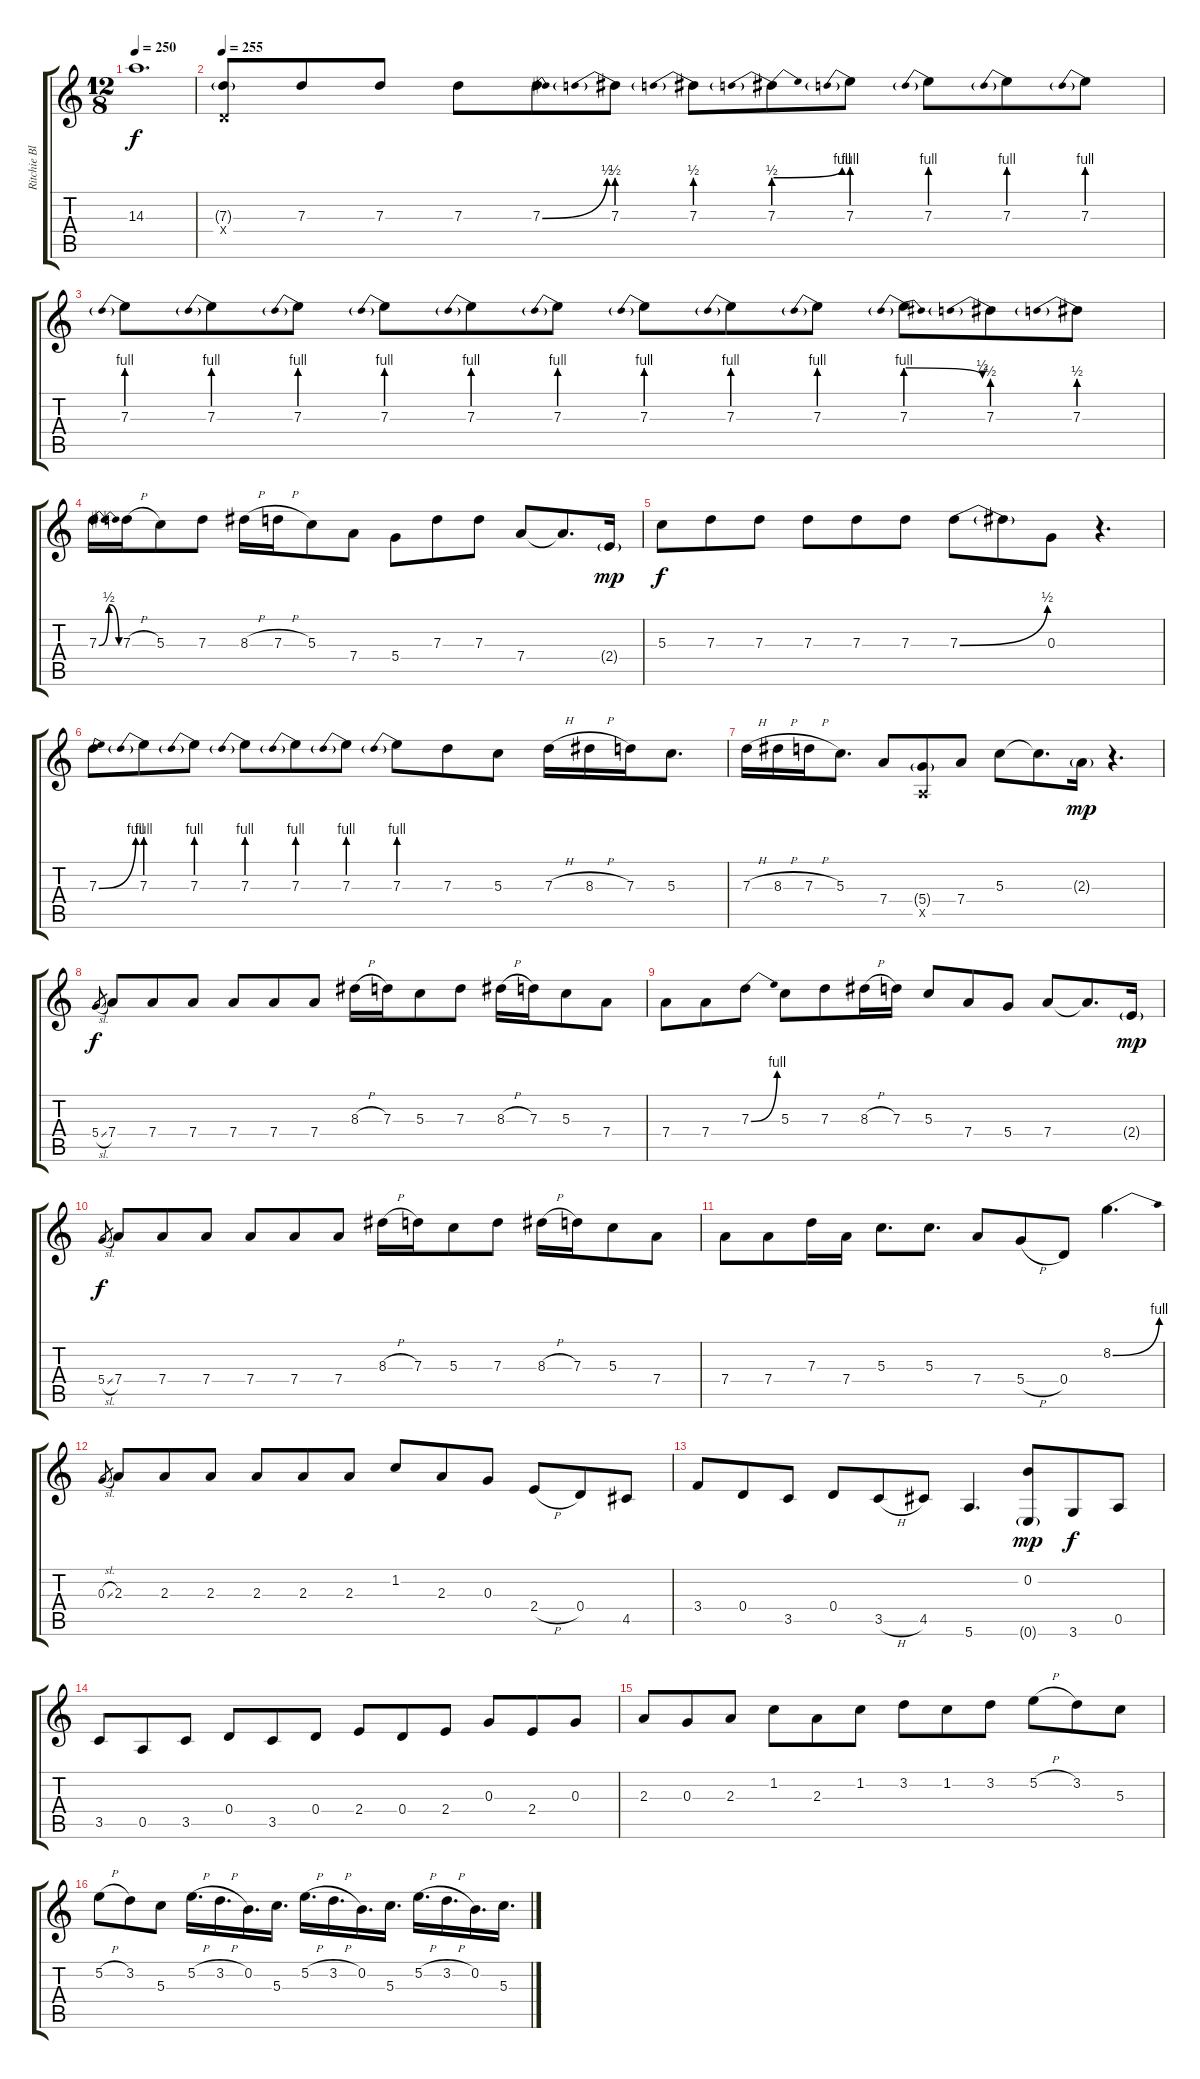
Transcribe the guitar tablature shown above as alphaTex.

\track ("Ritchie Blackmore" "Ritchie Bl") {instrument overdrivenguitar}
\staff {score tabs}
\tuning (E4 B3 G3 D3 A2 E2) {hide}
\ts (12 8)
\tempo 250
\clef g2
\ks c
14.3{t}.1{d dy f} |
\tempo 255
(7.3{g} 0.4{x}).8 7.3.8 7.3.8 7.3.8 7.3{be (bend 0 0 60 2)}.8 7.3{be (prebend 0 2 60 2)}.8 7.3{be (prebend 0 2 60 2)}.8 7.3{be (prebendbend 0 2 60 4)}.8 7.3{be (prebend 0 4 60 4)}.8 7.3{be (prebend 0 4 60 4)}.8 7.3{be (prebend 0 4 60 4)}.8 7.3{be (prebend 0 4 60 4)}.8 |
7.3{be (prebend 0 4 60 4)}.8 7.3{be (prebend 0 4 60 4)}.8 7.3{be (prebend 0 4 60 4)}.8 7.3{be (prebend 0 4 60 4)}.8 7.3{be (prebend 0 4 60 4)}.8 7.3{be (prebend 0 4 60 4)}.8 7.3{be (prebend 0 4 60 4)}.8 7.3{be (prebend 0 4 60 4)}.8 7.3{be (prebend 0 4 60 4)}.8 7.3{be (prebendrelease 0 4 60 2)}.8 7.3{be (prebend 0 2 60 2)}.8 7.3{be (prebend 0 2 60 2)}.8 |
7.3{be (bendrelease 0 0 15 2 30 2 60 0)}.16 7.3{h}.16 5.3.8 7.3.8 8.3{h}.16 7.3{h}.16 5.3.8 7.4.8 5.4.8 7.3.8 7.3.8 7.4.8 7.4{t}.8{d} 2.4{g}.16{dy mp} |
5.3.8{dy f} 7.3.8 7.3.8 7.3.8 7.3.8 7.3.8 7.3{be (bend 0 0 60 2)}.8 7.3{t}.8 0.3.8 r.4{d} |
7.3{be (bend 0 0 60 4)}.8 7.3{be (prebend 0 4 60 4)}.8 7.3{be (prebend 0 4 60 4)}.8 7.3{be (prebend 0 4 60 4)}.8 7.3{be (prebend 0 4 60 4)}.8 7.3{be (prebend 0 4 60 4)}.8 7.3{be (prebend 0 4 60 4)}.8 7.3.8 5.3.8 7.3{h}.16 8.3{h}.16 7.3.16 5.3.8{d} |
7.3{h}.16 8.3{h}.16 7.3{h}.16 5.3.8{d} 7.4.8 (5.4{g} 0.5{x}).8 7.4.8 5.3.8 5.3{t}.8{d} 2.3{g}.16{dy mp} r.4{d} |
5.4{sl}.8{gr dy f} 7.4.8 7.4.8 7.4.8 7.4.8 7.4.8 7.4.8 8.3{h}.16 7.3.16 5.3.8 7.3.8 8.3{h}.16 7.3.16 5.3.8 7.4.8 |
7.4.8 7.4.8 7.3{be (bend 0 0 60 4)}.8 5.3.8 7.3.8 8.3{h}.16 7.3.16 5.3.8 7.4.8 5.4.8 7.4.8 7.4{t}.8{d} 2.4{g}.16{dy mp} |
5.4{sl}.8{gr dy f} 7.4.8 7.4.8 7.4.8 7.4.8 7.4.8 7.4.8 8.3{h}.16 7.3.16 5.3.8 7.3.8 8.3{h}.16 7.3.16 5.3.8 7.4.8 |
7.4.8 7.4.8 7.3.16 7.4.16 5.3.8{d} 5.3.8{d} 7.4.8 5.4{h}.8 0.4.8 8.2{be (bend 0 0 60 4)}.4{d} |
0.3{sl}.8{gr} 2.3.8 2.3.8 2.3.8 2.3.8 2.3.8 2.3.8 1.2.8 2.3.8 0.3.8 2.4{h}.8 0.4.8 4.5.8 |
3.4.8 0.4.8 3.5.8 0.4.8 3.5{h}.8 4.5.8 5.6.4{d} (0.2 0.6{g}).8{dy mp} 3.6.8{dy f} 0.5.8 |
3.5.8 0.5.8 3.5.8 0.4.8 3.5.8 0.4.8 2.4.8 0.4.8 2.4.8 0.3.8 2.4.8 0.3.8 |
2.3.8 0.3.8 2.3.8 1.2.8 2.3.8 1.2.8 3.2.8 1.2.8 3.2.8 5.2{h}.8 3.2.8 5.3.8 |
5.2{h}.8 3.2.8 5.3.8 5.2{h}.16{d} 3.2{h}.16{d} 0.2.16{d} 5.3.16{d} 5.2{h}.16{d} 3.2{h}.16{d} 0.2.16{d} 5.3.16{d} 5.2{h}.16{d} 3.2{h}.16{d} 0.2.16{d} 5.3.16{d}
